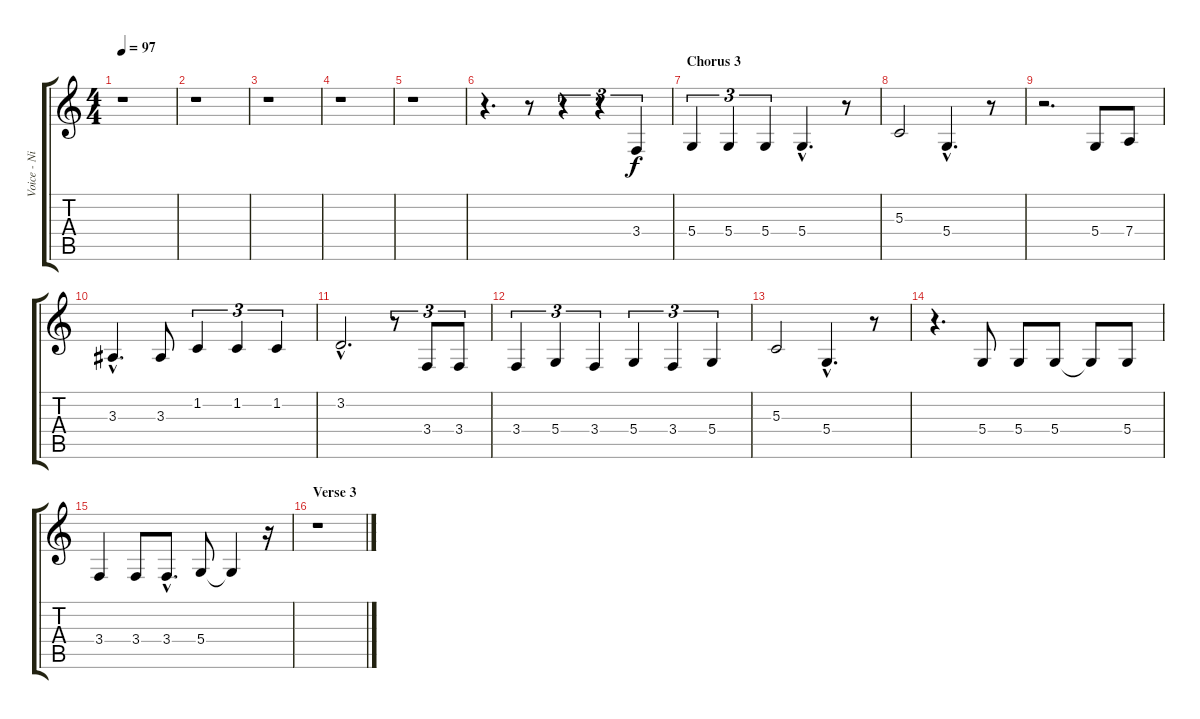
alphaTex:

\track ("Voice - Nick Cave" "Voice - Ni") {instrument altosax}
\staff {score tabs}
\tuning (E4 B3 G3 D3 A2 E2) {hide}
\ts (4 4)
\tempo 97
\clef g2
\ks c
r.1{dy f} |
r.1 |
r.1 |
r.1 |
r.1 |
r.4{d} r.8 r.4{tu (3 2)} r.4{tu (3 2)} 3.4.4{tu (3 2)} |
\section ("" "Chorus 3")
5.4.4{tu (3 2)} 5.4.4{tu (3 2)} 5.4.4{tu (3 2)} 5.4{hac}.4{d} r.8 |
5.3.2 5.4{hac}.4{d} r.8 |
r.2{d} 5.4.8 7.4.8 |
3.3{hac}.4{d} 3.3.8 1.2.4{tu (3 2)} 1.2.4{tu (3 2)} 1.2.4{tu (3 2)} |
3.2{hac}.2{d} r.8{tu (3 2)} 3.4.8{tu (3 2)} 3.4.8{tu (3 2)} |
3.4.4{tu (3 2)} 5.4.4{tu (3 2)} 3.4.4{tu (3 2)} 5.4.4{tu (3 2)} 3.4.4{tu (3 2)} 5.4.4{tu (3 2)} |
5.3.2 5.4{hac}.4{d} r.8 |
r.4{d} 5.4.8 5.4.8 5.4.8 5.4{t}.8 5.4.8 |
3.4.4 3.4.8 3.4{hac}.8{d} 5.4.8 5.4{t}.4 r.16 |
\section ("" "Verse 3")
r.1
